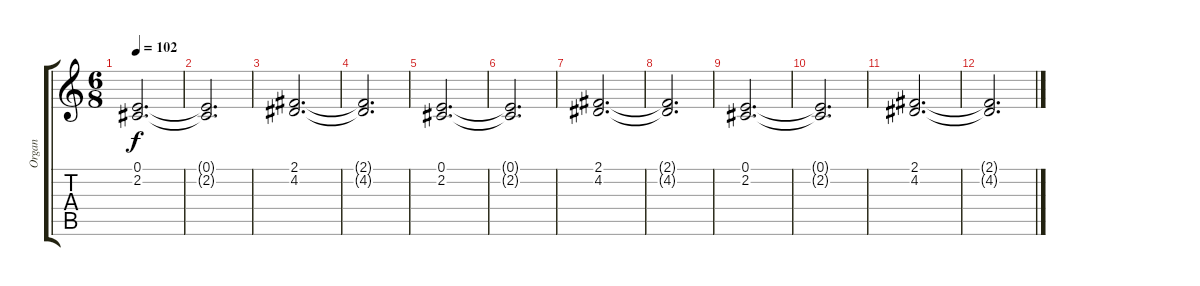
\track ("Organ" "Organ") {instrument percussiveorgan}
\staff {score tabs}
\tuning (E4 B3 G3 D3 A2 E2) {hide}
\ts (6 8)
\tempo 102
\clef g2
\ks c
(0.1 2.2).2{d dy f} |
(0.1{t} 2.2{t}).2{d} |
(2.1 4.2).2{d} |
(2.1{t} 4.2{t}).2{d} |
(0.1 2.2).2{d} |
(0.1{t} 2.2{t}).2{d} |
(2.1 4.2).2{d} |
(2.1{t} 4.2{t}).2{d} |
(0.1 2.2).2{d} |
(0.1{t} 2.2{t}).2{d} |
(2.1 4.2).2{d} |
(2.1{t} 4.2{t}).2{d}
